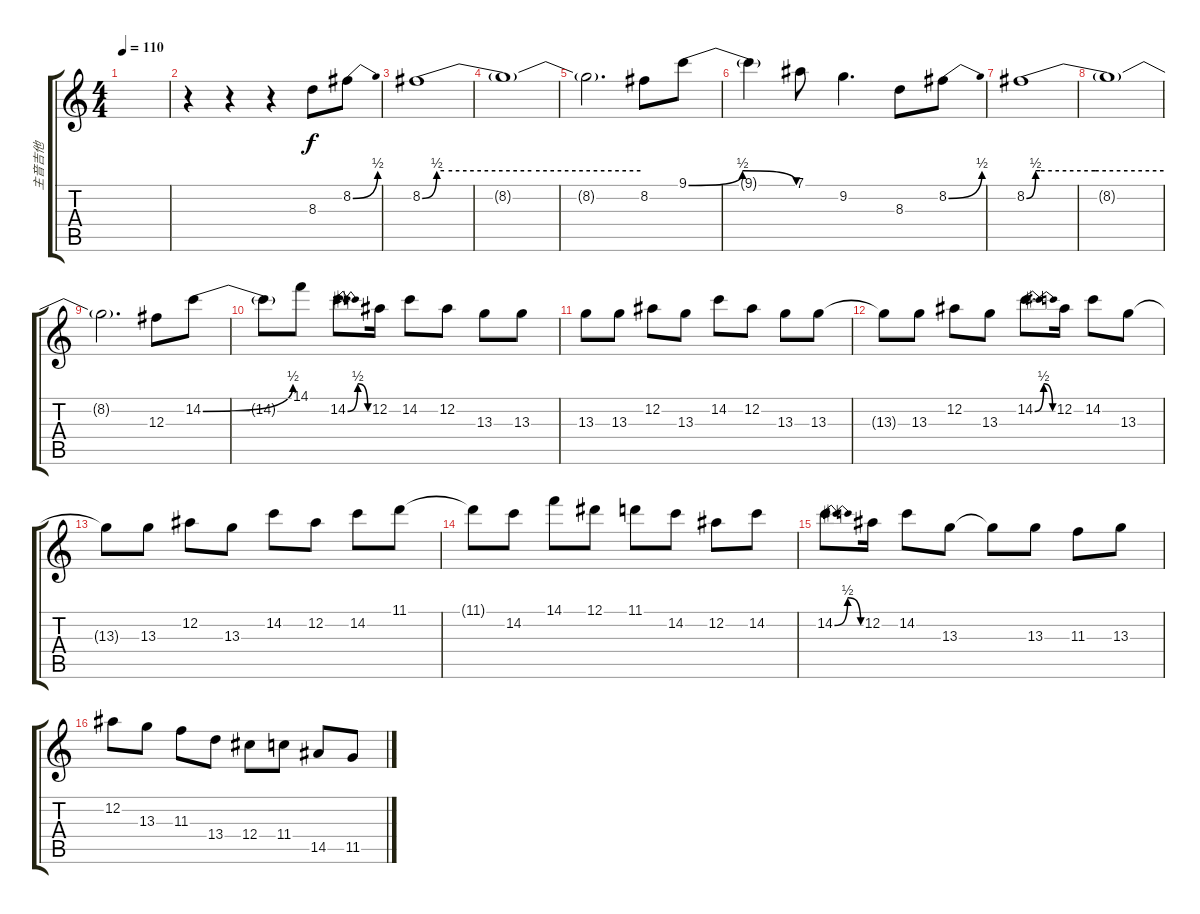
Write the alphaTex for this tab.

\track ("主音吉他" "主音吉他") {instrument overdrivenguitar}
\staff {score tabs}
\tuning (Eb4 Bb3 Gb3 Db3 Ab2 Eb2) {hide}
\ts (4 4)
\tempo 110
\clef g2
\ks c
|
r.4 r.4 r.4 8.3.8 8.2{be (bend 0 0 60 2)}.8 |
8.2{be (custom 0 0 4 2 6 2 30 2 60 2)}.1 |
8.2{t}.1 |
8.2{t}.2{d} 8.2.8 9.1{be (bendrelease 0 0 30 2 30 2 60 0)}.8 |
9.1{t}.4 7.1.8 9.2.4{d} 8.3.8 8.2{be (bend 0 0 60 2)}.8 |
8.2{be (custom 0 0 4 2 6 2 30 2 60 2)}.1 |
8.2{t}.1 |
8.2{t}.2{d} 12.3.8 14.2{be (bend 0 0 60 2)}.8 |
14.2{t}.8 14.1.8 14.2{be (bendrelease 0 0 30 2 30 2 60 0)}.8{d} 12.2.16 14.2.8 12.2.8 13.3.8 13.3.8 |
13.3.8 13.3.8 12.2.8 13.3.8 14.2.8 12.2.8 13.3.8 13.3.8 |
13.3{t}.8 13.3.8 12.2.8 13.3.8 14.2{be (bendrelease 0 0 30 2 30 2 60 0)}.8{d} 12.2.16 14.2.8 13.3.8 |
13.3{t}.8 13.3.8 12.2.8 13.3.8 14.2.8 12.2.8 14.2.8 11.1.8 |
11.1{t}.8 14.2.8 14.1.8 12.1.8 11.1.8 14.2.8 12.2.8 14.2.8 |
14.2{be (bendrelease 0 0 30 2 30 2 60 0)}.8{d} 12.2.16 14.2.8 13.3.8 13.3{t}.8 13.3.8 11.3.8 13.3.8 |
12.2.8 13.3.8 11.3.8 13.4.8 12.4.8 11.4.8 14.5.8 11.5.8
